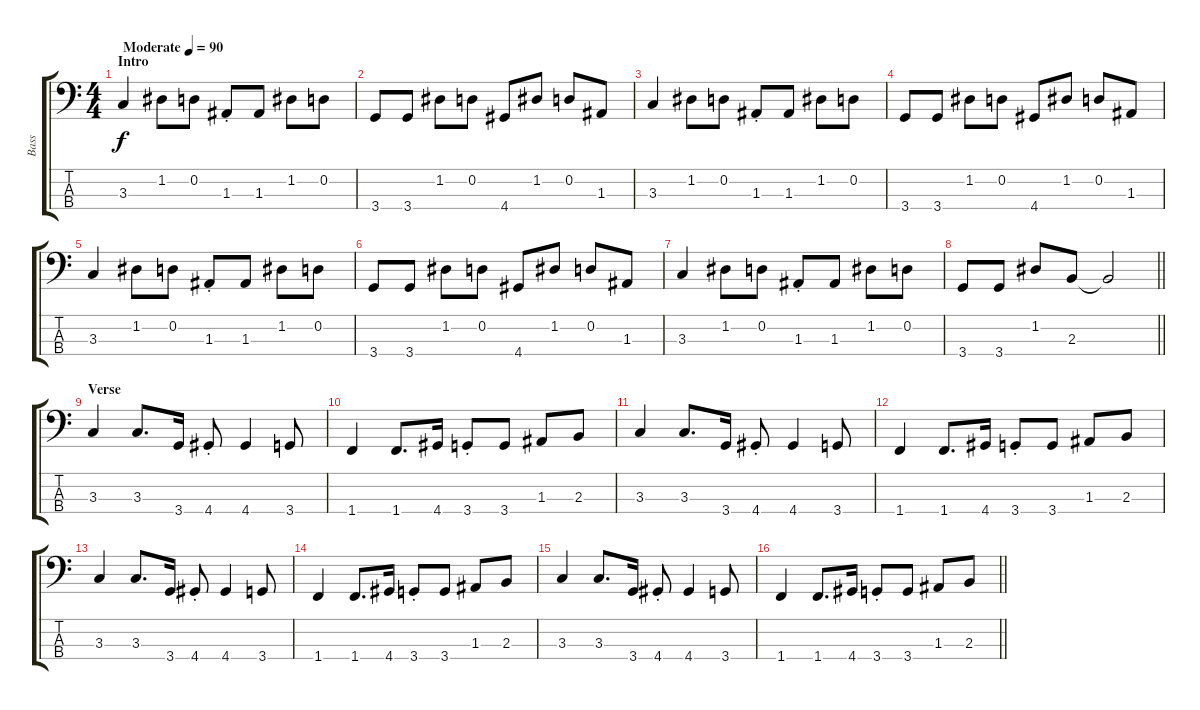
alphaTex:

\track ("Bass" "Bass") {instrument electricbassfinger}
\staff {score tabs}
\tuning (G2 D2 A1 E1) {hide}
\ts (4 4)
\section ("" "Intro")
\tempo (90 "Moderate")
\clef f4
\ks c
3.3.4{dy f instrument electricbassfinger} 1.2.8 0.2.8 1.3{st}.8 1.3.8 1.2.8 0.2.8 |
3.4.8 3.4.8 1.2.8 0.2.8 4.4.8 1.2.8 0.2.8 1.3.8 |
3.3.4 1.2.8 0.2.8 1.3{st}.8 1.3.8 1.2.8 0.2.8 |
3.4.8 3.4.8 1.2.8 0.2.8 4.4.8 1.2.8 0.2.8 1.3.8 |
3.3.4 1.2.8 0.2.8 1.3{st}.8 1.3.8 1.2.8 0.2.8 |
3.4.8 3.4.8 1.2.8 0.2.8 4.4.8 1.2.8 0.2.8 1.3.8 |
3.3.4 1.2.8 0.2.8 1.3{st}.8 1.3.8 1.2.8 0.2.8 |
\barLineRight lightlight
3.4.8 3.4.8 1.2.8 2.3.8 2.3{t}.2 |
\section ("" "Verse")
3.3.4 3.3.8{d} 3.4.16 4.4{st}.8 4.4.4 3.4.8 |
1.4.4 1.4.8{d} 4.4.16 3.4{st}.8 3.4.8 1.3.8 2.3.8 |
3.3.4 3.3.8{d} 3.4.16 4.4{st}.8 4.4.4 3.4.8 |
1.4.4 1.4.8{d} 4.4.16 3.4{st}.8 3.4.8 1.3.8 2.3.8 |
3.3.4 3.3.8{d} 3.4.16 4.4{st}.8 4.4.4 3.4.8 |
1.4.4 1.4.8{d} 4.4.16 3.4{st}.8 3.4.8 1.3.8 2.3.8 |
3.3.4 3.3.8{d} 3.4.16 4.4{st}.8 4.4.4 3.4.8 |
\barLineRight lightlight
1.4.4 1.4.8{d} 4.4.16 3.4{st}.8 3.4.8 1.3.8 2.3.8
